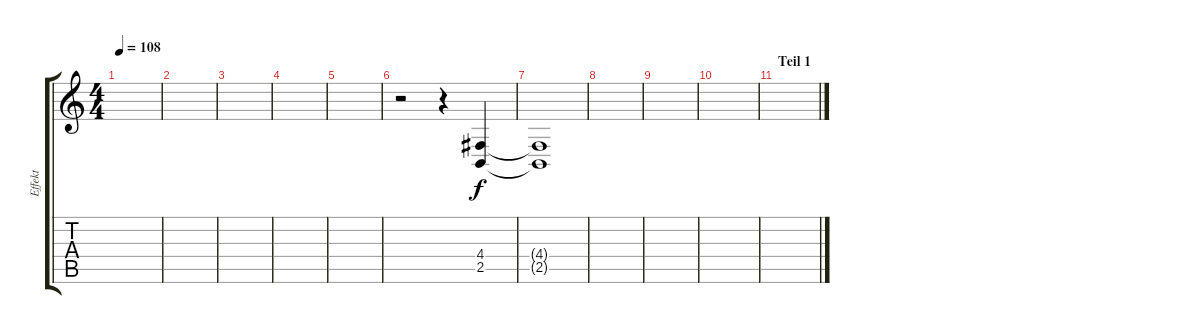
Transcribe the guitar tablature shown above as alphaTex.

\track ("Effekt" "Effekt") {instrument seashore}
\staff {score tabs}
\tuning (E4 B3 G3 D3 A2 E2) {hide}
\ts (4 4)
\tempo 108
\clef g2
\ks c
|
|
|
|
|
r.2 r.4 (4.4 2.5).4 |
(4.4{t} 2.5{t}).1 |
|
|
|
\section ("" "Teil 1")
